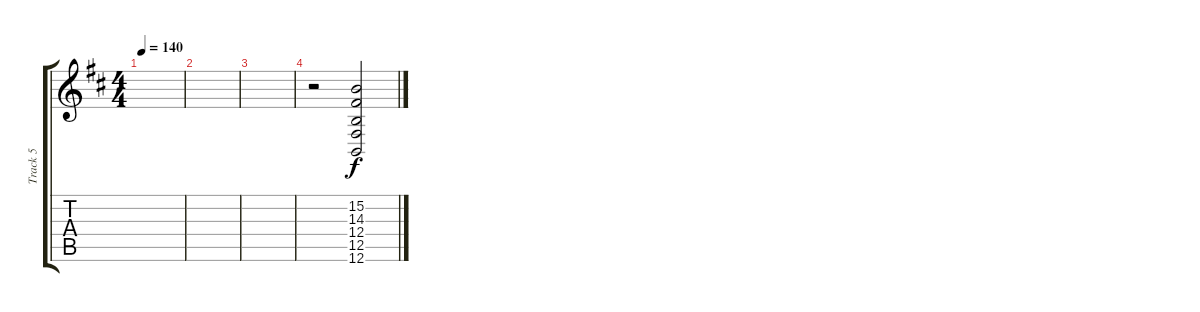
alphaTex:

\track ("Track 5" "Track 5") {instrument reversecymbal}
\staff {score tabs}
\tuning (Db4 Ab3 E3 B2 Gb2 B1) {hide}
\ts (4 4)
\tempo 140
\clef g2
\ks bminor
|
|
|
r.2 (15.2 14.3 12.4 12.5 12.6).2
